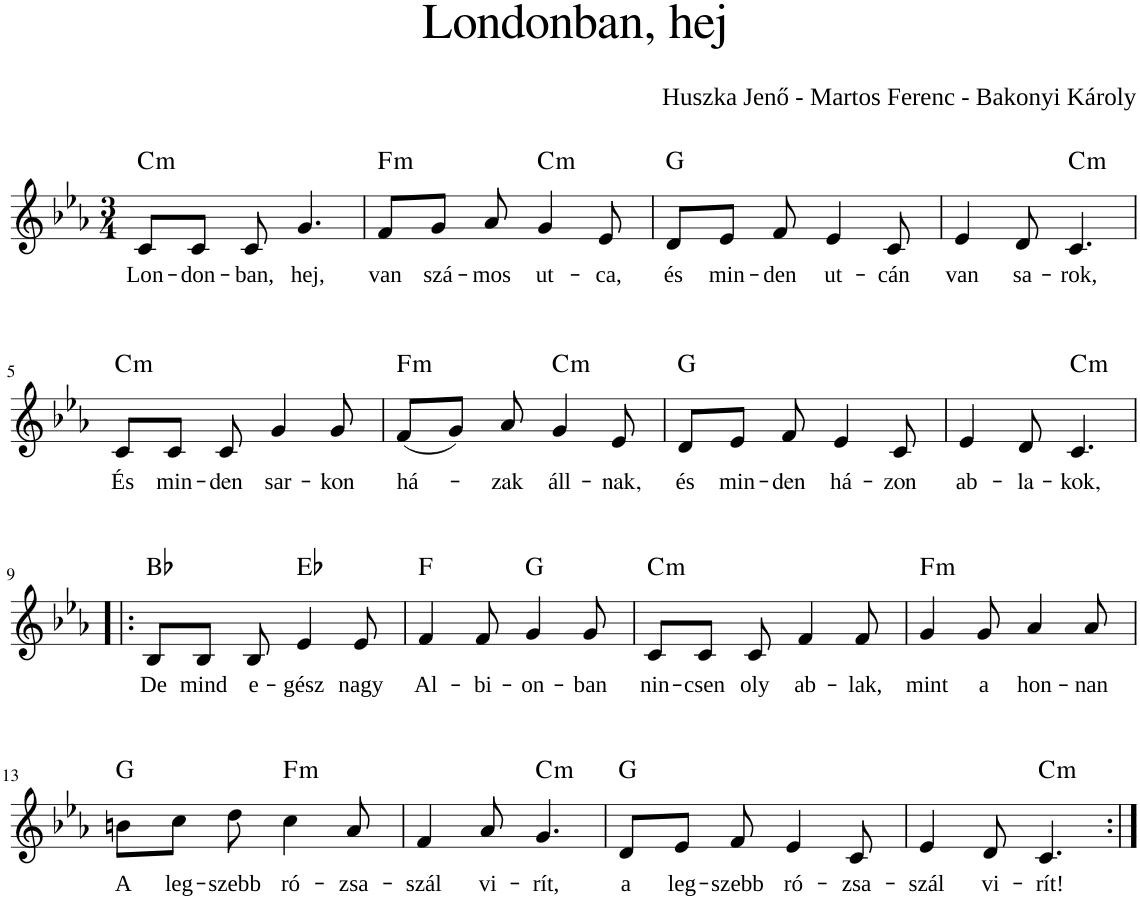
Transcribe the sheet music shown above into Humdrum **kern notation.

**kern	**text	**harte
*part1	*part1	*part1
*staff1	*staff1	*
*I"Piano	*	*
*I'Pno	*	*
*clefG2	*	*
*k[b-e-a-]	*	*
*M3/4	*	*
=1	=1	=1
!	!LO:LY:b	!LO:H:kt=m
8c/L	Lon-	C:min
!	!LO:LY:b	!
8c/J	-don-	.
!	!LO:LY:b	!
8c/	-ban,	.
!	!LO:LY:b	!
4.g/	hej,	.
=2	=2	=2
!	!LO:LY:b	!LO:H:kt=m
8f/L	van	F:min
!	!LO:LY:b	!
8g/J	szá-	.
!	!LO:LY:b	!
8a-/	-mos	.
!	!LO:LY:b	!LO:H:kt=m
4g/	ut-	C:min
!	!LO:LY:b	!
8e-/	-ca,	.
=3	=3	=3
!	!LO:LY:b	!
8d/L	és	G:maj
!	!LO:LY:b	!
8e-/J	min-	.
!	!LO:LY:b	!
8f/	-den	.
!	!LO:LY:b	!
4e-/	ut-	.
!	!LO:LY:b	!
8c/	-cán	.
=4	=4	=4
!	!LO:LY:b	!
4e-/	van	.
!	!LO:LY:b	!
8d/	sa-	.
!	!LO:LY:b	!LO:H:kt=m
4.c/	-rok,	C:min
!!LO:LB:g=z
=5	=5	=5
!	!LO:LY:b	!LO:H:kt=m
8c/L	És	C:min
!	!LO:LY:b	!
8c/J	min-	.
!	!LO:LY:b	!
8c/	-den	.
!	!LO:LY:b	!
4g/	sar-	.
!	!LO:LY:b	!
8g/	-kon	.
=6	=6	=6
!	!LO:LY:b	!LO:H:kt=m
(8f/L	há-	F:min
8g/J)	.	.
!	!LO:LY:b	!
8a-/	-zak	.
!	!LO:LY:b	!LO:H:kt=m
4g/	áll-	C:min
!	!LO:LY:b	!
8e-/	-nak,	.
=7	=7	=7
!	!LO:LY:b	!
8d/L	és	G:maj
!	!LO:LY:b	!
8e-/J	min-	.
!	!LO:LY:b	!
8f/	-den	.
!	!LO:LY:b	!
4e-/	há-	.
!	!LO:LY:b	!
8c/	-zon	.
=8	=8	=8
!	!LO:LY:b	!
4e-/	ab-	.
!	!LO:LY:b	!
8d/	-la-	.
!	!LO:LY:b	!LO:H:kt=m
4.c/	-kok,	C:min
!!LO:LB:g=z
=9!|:	=9!|:	=9!|:
!	!LO:LY:b	!
8B-/L	De	Bb:maj
!	!LO:LY:b	!
8B-/J	mind	.
!	!LO:LY:b	!
8B-/	e-	.
!	!LO:LY:b	!
4e-/	-gész	Eb:maj
!	!LO:LY:b	!
8e-/	nagy	.
=10	=10	=10
!	!LO:LY:b	!
4f/	Al-	F:maj
!	!LO:LY:b	!
8f/	-bi-	.
!	!LO:LY:b	!
4g/	-on-	G:maj
!	!LO:LY:b	!
8g/	-ban	.
=11	=11	=11
!	!LO:LY:b	!LO:H:kt=m
8c/L	nin-	C:min
!	!LO:LY:b	!
8c/J	-csen	.
!	!LO:LY:b	!
8c/	oly	.
!	!LO:LY:b	!
4f/	ab-	.
!	!LO:LY:b	!
8f/	-lak,	.
=12	=12	=12
!	!LO:LY:b	!LO:H:kt=m
4g/	mint	F:min
!	!LO:LY:b	!
8g/	a	.
!	!LO:LY:b	!
4a-/	hon-	.
!	!LO:LY:b	!
8a-/	-nan	.
!!LO:LB:g=z
=13	=13	=13
!	!LO:LY:b	!
8bn\L	A	G:maj
!	!LO:LY:b	!
8cc\J	leg-	.
!	!LO:LY:b	!
8dd\	-szebb	.
!	!LO:LY:b	!LO:H:kt=m
4cc\	ró-	F:min
!	!LO:LY:b	!
8a-/	-zsa-	.
=14	=14	=14
!	!LO:LY:b	!
4f/	-szál	.
!	!LO:LY:b	!
8a-/	vi-	.
!	!LO:LY:b	!LO:H:kt=m
4.g/	-rít,	C:min
=15	=15	=15
!	!LO:LY:b	!
8d/L	a	G:maj
!	!LO:LY:b	!
8e-/J	leg-	.
!	!LO:LY:b	!
8f/	-szebb	.
!	!LO:LY:b	!
4e-/	ró-	.
!	!LO:LY:b	!
8c/	-zsa-	.
=16	=16	=16
!	!LO:LY:b	!
4e-/	-szál	.
!	!LO:LY:b	!
8d/	vi-	.
!	!LO:LY:b	!LO:H:kt=m
4.c/	-rít!	C:min
=:|!	=:|!	=:|!
*-	*-	*-
